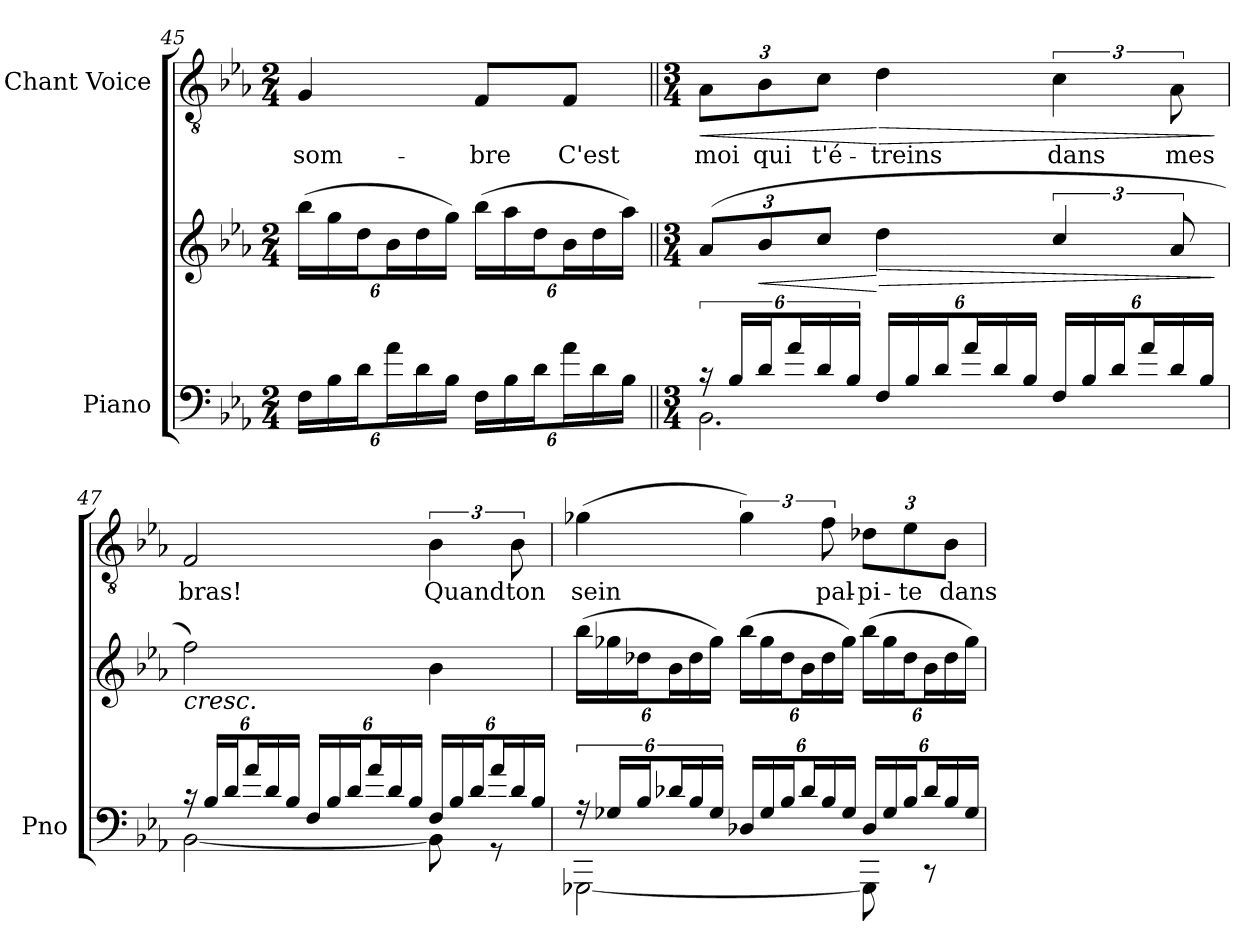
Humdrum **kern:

**kern	**kern	**dynam	**kern	**text	**dynam
*part2	*part2	*part2	*part1	*part1	*part1
*staff3	*staff2	*staff2/3	*staff1	*staff1	*staff1
*I"Piano	*	*	*I"Chant Voice	*	*
*I'Pno	*	*	*	*	*
*clefF4	*clefG2	*	*clefGv2	*	*
*k[b-e-a-]	*k[b-e-a-]	*	*k[b-e-a-]	*	*
*M2/4	*M2/4	*	*M2/4	*	*
*Xbrackettup	*	*	*	*	*
=45	=45	=45	=45	=45	=45
!	!	!	!	!LO:LY:b	!
24F\LL	(24bb-\LL	.	4G/	som-	.
24B-\	24gg\	.	.	.	.
24d\J	24dd\J	.	.	.	.
24a-\L	24b-\L	.	.	.	.
24d\	24dd\	.	.	.	.
24B-\JJ	24gg\JJ)	.	.	.	.
!	!	!	!	!LO:LY:b	!
24F\LL	(24bb-\LL	.	8F/L	-bre	.
24B-\	24aa-\	.	.	.	.
24d\J	24dd\J	.	.	.	.
!	!	!	!	!LO:LY:b	!
24a-\L	24b-\L	.	8F/J	C'est	.
24d\	24dd\	.	.	.	.
24B-\JJ	24aa-\JJ)	.	.	.	.
!!LO:LB:g=z
=46||	=46||	=46||	=46||	=46||	=46||
*M3/4	*M3/4	*	*M3/4	*	*
*brackettup	*Xbrackettup	*	*	*	*
*^	*	*	*	*	*
!	!	!	!	!	!LO:LY:b	!LO:HP:b
24r	2.BB-\	(<12a-/L	.	12A-\L	moi	<
24B-/LL	.	.	.	.	.	.
!	!	!	!LO:HP:b	!	!LO:LY:b	!
24d/J	.	12b-/	<	12B-\	qui	.
24a-/L	.	.	.	.	.	.
!	!	!	!	!	!LO:LY:b	!
24d/	.	12cc/J	.	12c\J	t'é-	.
24B-/JJ	.	.	.	.	.	.
*Xbrackettup	*	*	*	*	*	*
!	!	!	!LO:HP:n=1:b	!	!LO:LY:b	!LO:HP:n=1:b
24F/LL	.	4dd\	[ >	4d\	-treins	[ >
24B-/	.	.	.	.	.	.
24d/J	.	.	.	.	.	.
24a-/L	.	.	.	.	.	.
24d/	.	.	.	.	.	.
24B-/JJ	.	.	.	.	.	.
*	*	*brackettup	*	*	*	*
!	!	!	!	!	!LO:LY:b	!
24F/LL	.	6cc/	.	6c\	dans	.
24B-/	.	.	.	.	.	.
24d/J	.	.	.	.	.	.
24a-/L	.	.	.	.	.	.
!	!	!	!	!	!LO:LY:b	!
24d/	.	12a-/	.	12A-\	mes	.
24B-/JJ	.	.	.	.	.	.
*v	*v	*	*	*	*	*
.	.	]	.	.	]
=47	=47	=47	=47	=47	=47
*^	*	*	*	*	*
!	!	!LO:TX:b:i:t=cresc.	!	!	!	!
!	!	!	!	!	!LO:LY:b	!
24r	[2BB-\	2ff\)	.	2F/	bras!	.
24B-/LL	.	.	.	.	.	.
24d/J	.	.	.	.	.	.
24a-/L	.	.	.	.	.	.
24d/	.	.	.	.	.	.
24B-/JJ	.	.	.	.	.	.
*brackettup	*	*	*	*	*	*
24F/LL	.	.	.	.	.	.
24B-/	.	.	.	.	.	.
24d/J	.	.	.	.	.	.
24a-/L	.	.	.	.	.	.
24d/	.	.	.	.	.	.
24B-/JJ	.	.	.	.	.	.
!	!	!	!	!	!LO:LY:b	!LO:DY:a
!	!	!	!	!	!	!LO:DY:n=1:a
24F/LL	8BB-\]	4b-\	.	6B-\	Quand	other-dynamics f
24B-/	.	.	.	.	.	.
24d/J	.	.	.	.	.	.
24a-/L	8r	.	.	.	.	.
!	!	!	!	!	!LO:LY:b	!
24d/	.	.	.	12B-\	ton	.
24B-/JJ	.	.	.	.	.	.
!!LO:LB:g=z
=48	=48	=48	=48	=48	=48	=48
!	!	!	!LO:DY:b	!	!LO:LY:b	!
!	!	!	!LO:DY:n=1:b	!	!	!
24r	[2GGG-X\	(24bb-\LL	other-dynamics f	(4g-X\	sein	.
24G-X/LL	.	24gg-X\	.	.	.	.
24B-/J	.	24dd-X\J	.	.	.	.
24d-X/L	.	24b-\L	.	.	.	.
24B-/	.	24dd-\	.	.	.	.
24G-/JJ	.	24gg-\JJ)	.	.	.	.
24D-X/LL	.	(24bb-\LL	.	6g-\)	.	.
24G-/	.	24gg-\	.	.	.	.
24B-/J	.	24dd-\J	.	.	.	.
24d-/L	.	24b-\L	.	.	.	.
!	!	!	!	!	!LO:LY:b	!
24B-/	.	24dd-\	.	12f\	pal-	.
24G-/JJ	.	24gg-\JJ)	.	.	.	.
!	!	!	!	!	!LO:LY:b	!
24D-/LL	8GGG-\]	(24bb-\LL	.	12d-X\L	-pi-	.
24G-/	.	24gg-\	.	.	.	.
!	!	!	!	!	!LO:LY:b	!
24B-/J	.	24dd-\J	.	12e-\	-te	.
24d-/L	8r	24b-\L	.	.	.	.
!	!	!	!	!	!LO:LY:b	!
24B-/	.	24dd-\	.	12B-\J	dans	.
24G-/JJ	.	24gg-\JJ)	.	.	.	.
*v	*v	*	*	*	*	*
=	=	=	=	=	=
*-	*-	*-	*-	*-	*-
